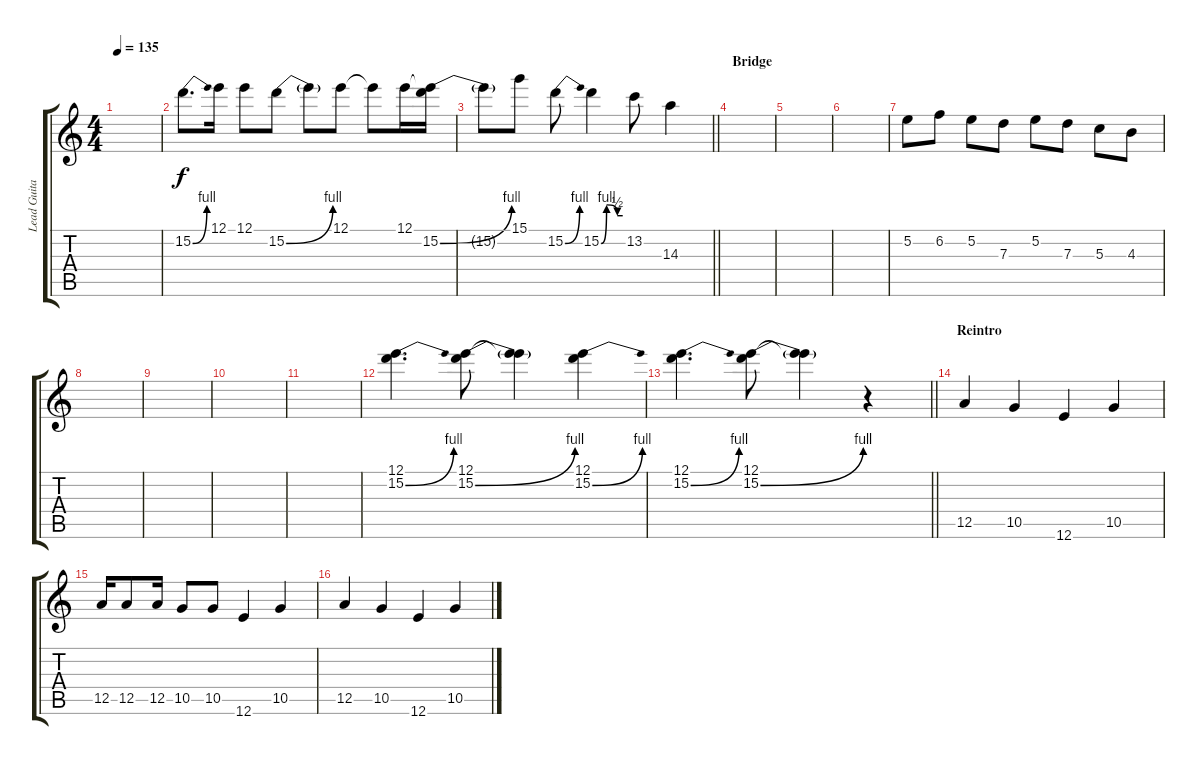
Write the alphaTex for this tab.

\track ("Lead Guitar" "Lead Guita") {instrument acousticguitarsteel}
\staff {score tabs}
\tuning (E4 B3 G3 D3 A2 E2) {hide}
\ts (4 4)
\tempo 135
\clef g2
\ks c
|
15.2{be (bend 0 0 60 4)}.8{d} 12.1.16 12.1.8 15.2{be (bend 0 0 60 4)}.8 15.2{t}.8 12.1.8 12.1{t}.8 12.1.16 (12.1{t} 15.2{be (bend 0 0 60 4)}).16 |
\barLineRight lightlight
15.2{t}.8 15.1.8 15.2{be (bend 0 0 60 4)}.8 15.2{be (custom 0 0 15 4 45 2 60 2)}.4 13.2.8 14.3.4 |
\section ("" "Bridge")
|
|
|
5.2.8 6.2.8 5.2.8 7.3.8 5.2.8 7.3.8 5.3.8 4.3.8 |
|
|
|
|
(12.1 15.2{be (bend 0 0 60 4)}).4{d} (12.1 15.2{be (bend 0 0 60 4)}).8 (12.1{t} 15.2{t}).4 (12.1 15.2{be (bend 0 0 60 4)}).4 |
\barLineRight lightlight
(12.1 15.2{be (bend 0 0 60 4)}).4{d} (12.1 15.2{be (bend 0 0 60 4)}).8 (12.1{t} 15.2{t}).4 r.4 |
\section ("" "Reintro")
12.5.4 10.5.4 12.6.4 10.5.4 |
12.5.16 12.5.8 12.5.16 10.5.8 10.5.8 12.6.4 10.5.4 |
12.5.4 10.5.4 12.6.4 10.5.4
